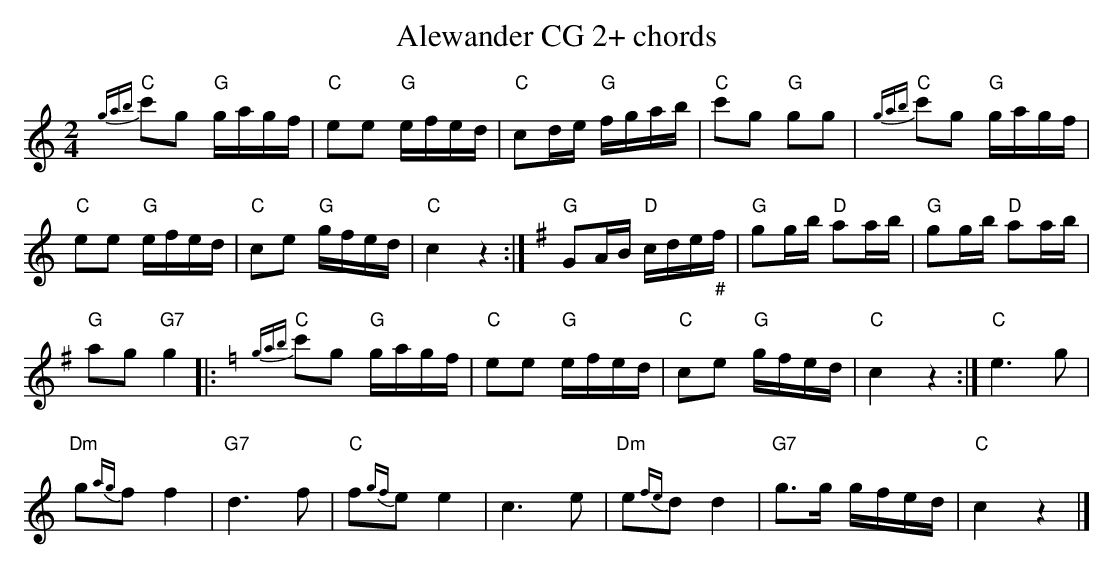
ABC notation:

X:1
T:Alewander CG 2+ chords
M:2/4
L:1/16
K:Cmaj%%MIDI gchordon
{gab}"C"c'2g2 "G"gagf | "C"e2e2 "G"efed | "C"c2de "G"fgab | "C"c'2g2 "G"g2g2 | {gab}"C"c'2g2 "G"gagf |
"C"e2e2 "G"efed |"C"c2e2 "G"gfed | "C"c4z4 :| [K:Gmaj] "G"G2AB "D"cde"_#"f | "G"g2gb "D"a2ab | "G"g2gb "D"a2ab |
"G"a2g2 "G7"g4 |: [K:Cmaj] {gab}"C"c'2g2 "G"gagf | "C"e2e2 "G"efed | "C"c2e2 "G"gfed | "C"c4z4 :| [L:1/8] "C"e3g |
"Dm"g{ag}f f2 | "G7"d3f | "C"f{gf}e e2 | c3e | "Dm"e{fe}d d2 | "G7"g>g g/2f/2e/2d/2 | "C"c2z2 |]
